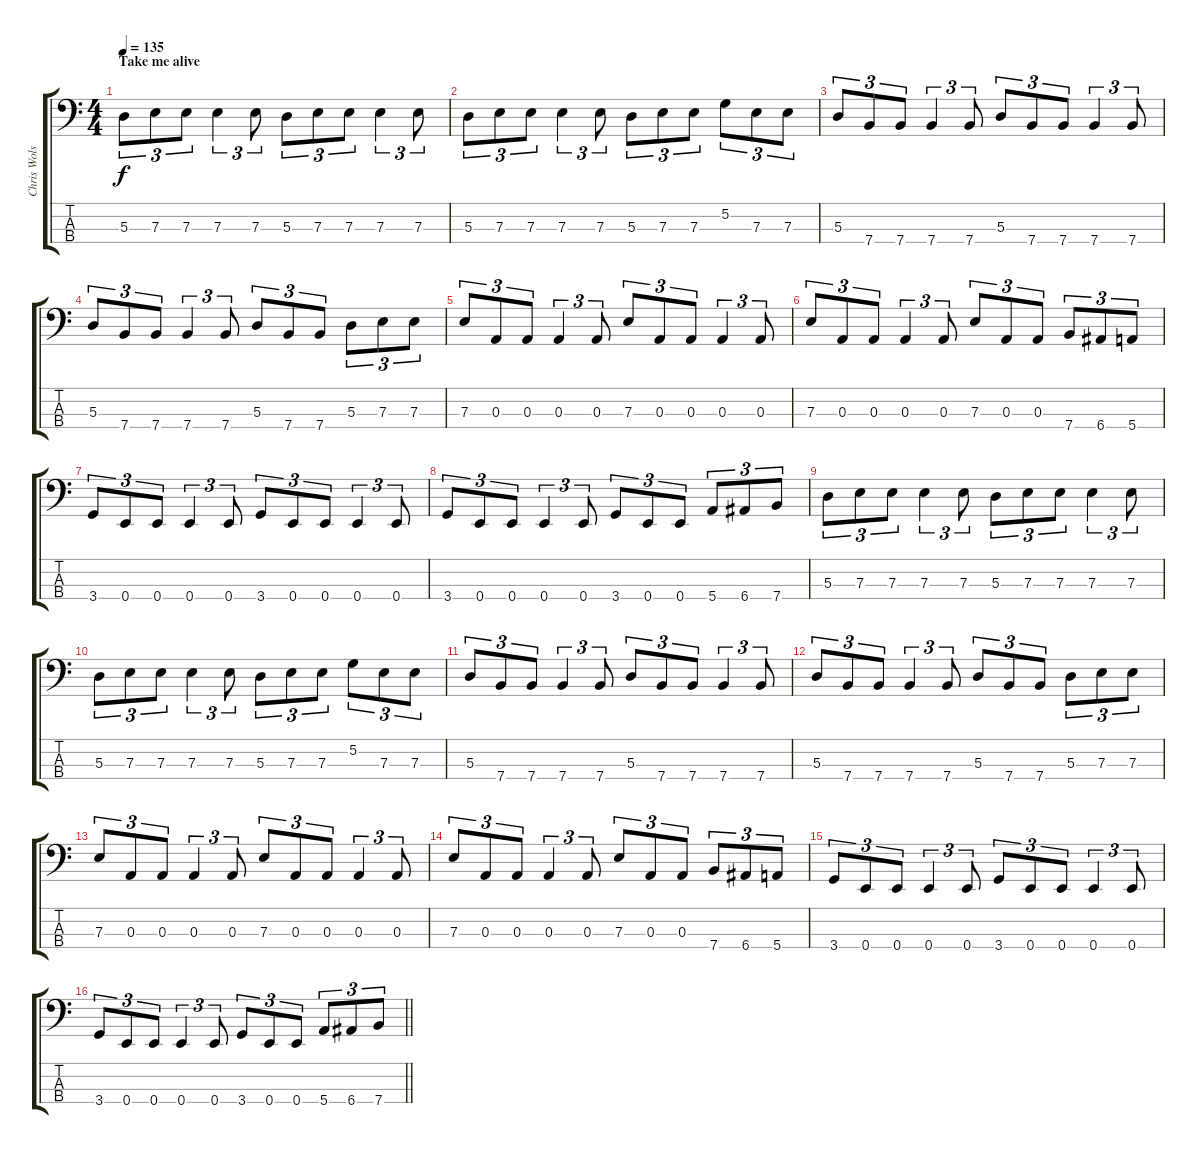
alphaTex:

\track ("Chris Wolstenholme (Bass)" "Chris Wols") {instrument electricbasspick}
\staff {score tabs}
\tuning (G2 D2 A1 E1) {hide}
\ts (4 4)
\section ("" "Take me alive")
\tempo 135
\clef f4
\ks c
5.3.8{tu (3 2) dy f volume 11} 7.3.8{tu (3 2)} 7.3.8{tu (3 2)} 7.3.4{tu (3 2)} 7.3.8{tu (3 2)} 5.3.8{tu (3 2)} 7.3.8{tu (3 2)} 7.3.8{tu (3 2)} 7.3.4{tu (3 2)} 7.3.8{tu (3 2)} |
5.3.8{tu (3 2)} 7.3.8{tu (3 2)} 7.3.8{tu (3 2)} 7.3.4{tu (3 2)} 7.3.8{tu (3 2)} 5.3.8{tu (3 2)} 7.3.8{tu (3 2)} 7.3.8{tu (3 2)} 5.2.8{tu (3 2)} 7.3.8{tu (3 2)} 7.3.8{tu (3 2)} |
5.3.8{tu (3 2)} 7.4.8{tu (3 2)} 7.4.8{tu (3 2)} 7.4.4{tu (3 2)} 7.4.8{tu (3 2)} 5.3.8{tu (3 2)} 7.4.8{tu (3 2)} 7.4.8{tu (3 2)} 7.4.4{tu (3 2)} 7.4.8{tu (3 2)} |
5.3.8{tu (3 2)} 7.4.8{tu (3 2)} 7.4.8{tu (3 2)} 7.4.4{tu (3 2)} 7.4.8{tu (3 2)} 5.3.8{tu (3 2)} 7.4.8{tu (3 2)} 7.4.8{tu (3 2)} 5.3.8{tu (3 2)} 7.3.8{tu (3 2)} 7.3.8{tu (3 2)} |
7.3.8{tu (3 2)} 0.3.8{tu (3 2)} 0.3.8{tu (3 2)} 0.3.4{tu (3 2)} 0.3.8{tu (3 2)} 7.3.8{tu (3 2)} 0.3.8{tu (3 2)} 0.3.8{tu (3 2)} 0.3.4{tu (3 2)} 0.3.8{tu (3 2)} |
7.3.8{tu (3 2)} 0.3.8{tu (3 2)} 0.3.8{tu (3 2)} 0.3.4{tu (3 2)} 0.3.8{tu (3 2)} 7.3.8{tu (3 2)} 0.3.8{tu (3 2)} 0.3.8{tu (3 2)} 7.4.8{tu (3 2)} 6.4.8{tu (3 2)} 5.4.8{tu (3 2)} |
3.4.8{tu (3 2)} 0.4.8{tu (3 2)} 0.4.8{tu (3 2)} 0.4.4{tu (3 2)} 0.4.8{tu (3 2)} 3.4.8{tu (3 2)} 0.4.8{tu (3 2)} 0.4.8{tu (3 2)} 0.4.4{tu (3 2)} 0.4.8{tu (3 2)} |
3.4.8{tu (3 2)} 0.4.8{tu (3 2)} 0.4.8{tu (3 2)} 0.4.4{tu (3 2)} 0.4.8{tu (3 2)} 3.4.8{tu (3 2)} 0.4.8{tu (3 2)} 0.4.8{tu (3 2)} 5.4.8{tu (3 2)} 6.4.8{tu (3 2)} 7.4.8{tu (3 2)} |
5.3.8{tu (3 2)} 7.3.8{tu (3 2)} 7.3.8{tu (3 2)} 7.3.4{tu (3 2)} 7.3.8{tu (3 2)} 5.3.8{tu (3 2)} 7.3.8{tu (3 2)} 7.3.8{tu (3 2)} 7.3.4{tu (3 2)} 7.3.8{tu (3 2)} |
5.3.8{tu (3 2)} 7.3.8{tu (3 2)} 7.3.8{tu (3 2)} 7.3.4{tu (3 2)} 7.3.8{tu (3 2)} 5.3.8{tu (3 2)} 7.3.8{tu (3 2)} 7.3.8{tu (3 2)} 5.2.8{tu (3 2)} 7.3.8{tu (3 2)} 7.3.8{tu (3 2)} |
5.3.8{tu (3 2)} 7.4.8{tu (3 2)} 7.4.8{tu (3 2)} 7.4.4{tu (3 2)} 7.4.8{tu (3 2)} 5.3.8{tu (3 2)} 7.4.8{tu (3 2)} 7.4.8{tu (3 2)} 7.4.4{tu (3 2)} 7.4.8{tu (3 2)} |
5.3.8{tu (3 2)} 7.4.8{tu (3 2)} 7.4.8{tu (3 2)} 7.4.4{tu (3 2)} 7.4.8{tu (3 2)} 5.3.8{tu (3 2)} 7.4.8{tu (3 2)} 7.4.8{tu (3 2)} 5.3.8{tu (3 2)} 7.3.8{tu (3 2)} 7.3.8{tu (3 2)} |
7.3.8{tu (3 2)} 0.3.8{tu (3 2)} 0.3.8{tu (3 2)} 0.3.4{tu (3 2)} 0.3.8{tu (3 2)} 7.3.8{tu (3 2)} 0.3.8{tu (3 2)} 0.3.8{tu (3 2)} 0.3.4{tu (3 2)} 0.3.8{tu (3 2)} |
7.3.8{tu (3 2)} 0.3.8{tu (3 2)} 0.3.8{tu (3 2)} 0.3.4{tu (3 2)} 0.3.8{tu (3 2)} 7.3.8{tu (3 2)} 0.3.8{tu (3 2)} 0.3.8{tu (3 2)} 7.4.8{tu (3 2)} 6.4.8{tu (3 2)} 5.4.8{tu (3 2)} |
3.4.8{tu (3 2)} 0.4.8{tu (3 2)} 0.4.8{tu (3 2)} 0.4.4{tu (3 2)} 0.4.8{tu (3 2)} 3.4.8{tu (3 2)} 0.4.8{tu (3 2)} 0.4.8{tu (3 2)} 0.4.4{tu (3 2)} 0.4.8{tu (3 2)} |
\barLineRight lightlight
3.4.8{tu (3 2)} 0.4.8{tu (3 2)} 0.4.8{tu (3 2)} 0.4.4{tu (3 2)} 0.4.8{tu (3 2)} 3.4.8{tu (3 2)} 0.4.8{tu (3 2)} 0.4.8{tu (3 2)} 5.4.8{tu (3 2)} 6.4.8{tu (3 2)} 7.4.8{tu (3 2)}
